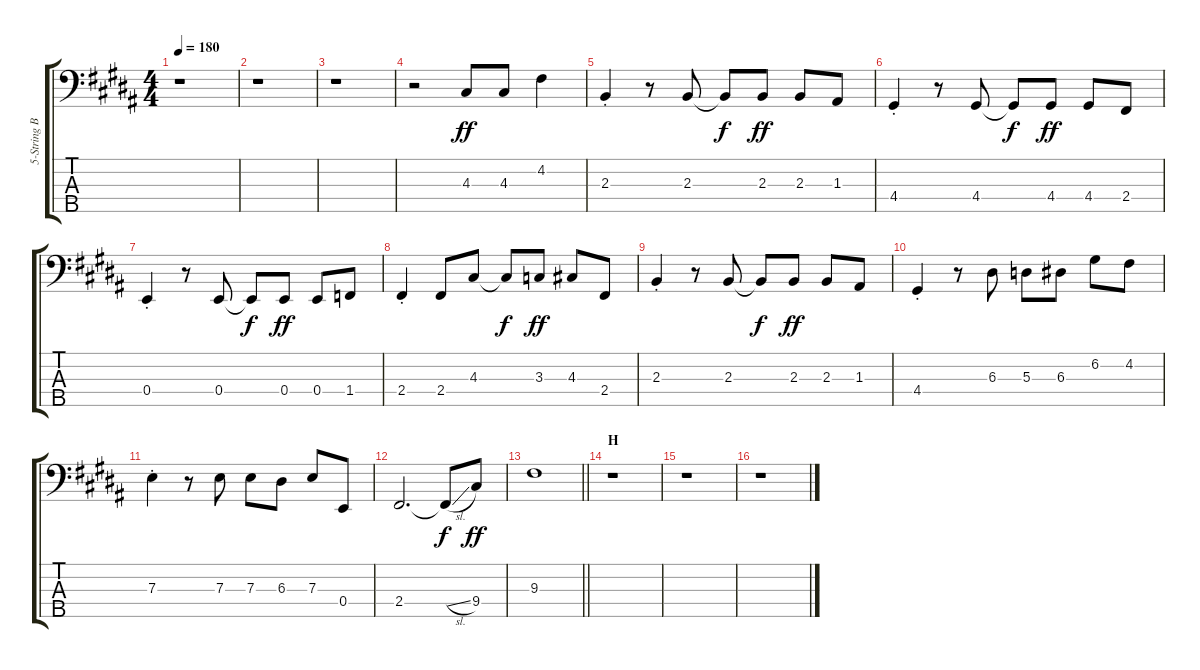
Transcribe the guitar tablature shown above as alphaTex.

\track ("5-String Bass" "5-String B") {instrument electricbassfinger}
\staff {score tabs}
\tuning (G2 D2 A1 E1 A0) {hide}
\ts (4 4)
\tempo 180
\clef f4
\ks b
r.1{dy ff} |
r.1 |
r.1 |
r.2 4.3.8 4.3.8 4.2.4 |
2.3{st}.4 r.8 2.3.8 2.3{t}.8{dy f} 2.3.8{dy ff} 2.3.8 1.3.8 |
4.4{st}.4 r.8 4.4.8 4.4{t}.8{dy f} 4.4.8{dy ff} 4.4.8 2.4.8 |
0.4{st}.4 r.8 0.4.8 0.4{t}.8{dy f} 0.4.8{dy ff} 0.4.8 1.4.8 |
2.4{st}.4 2.4.8 4.3.8 4.3{t}.8{dy f} 3.3.8{dy ff} 4.3.8 2.4.8 |
2.3{st}.4 r.8 2.3.8 2.3{t}.8{dy f} 2.3.8{dy ff} 2.3.8 1.3.8 |
4.4{st}.4 r.8 6.3.8 5.3.8 6.3.8 6.2.8 4.2.8 |
7.3{st}.4 r.8 7.3.8 7.3.8 6.3.8 7.3.8 0.4.8 |
2.4.2{d} 2.4{sl t}.8{dy f} 9.4.8{dy ff} |
\barLineRight lightlight
9.3.1 |
\section ("" "H")
r.1 |
r.1 |
r.1
